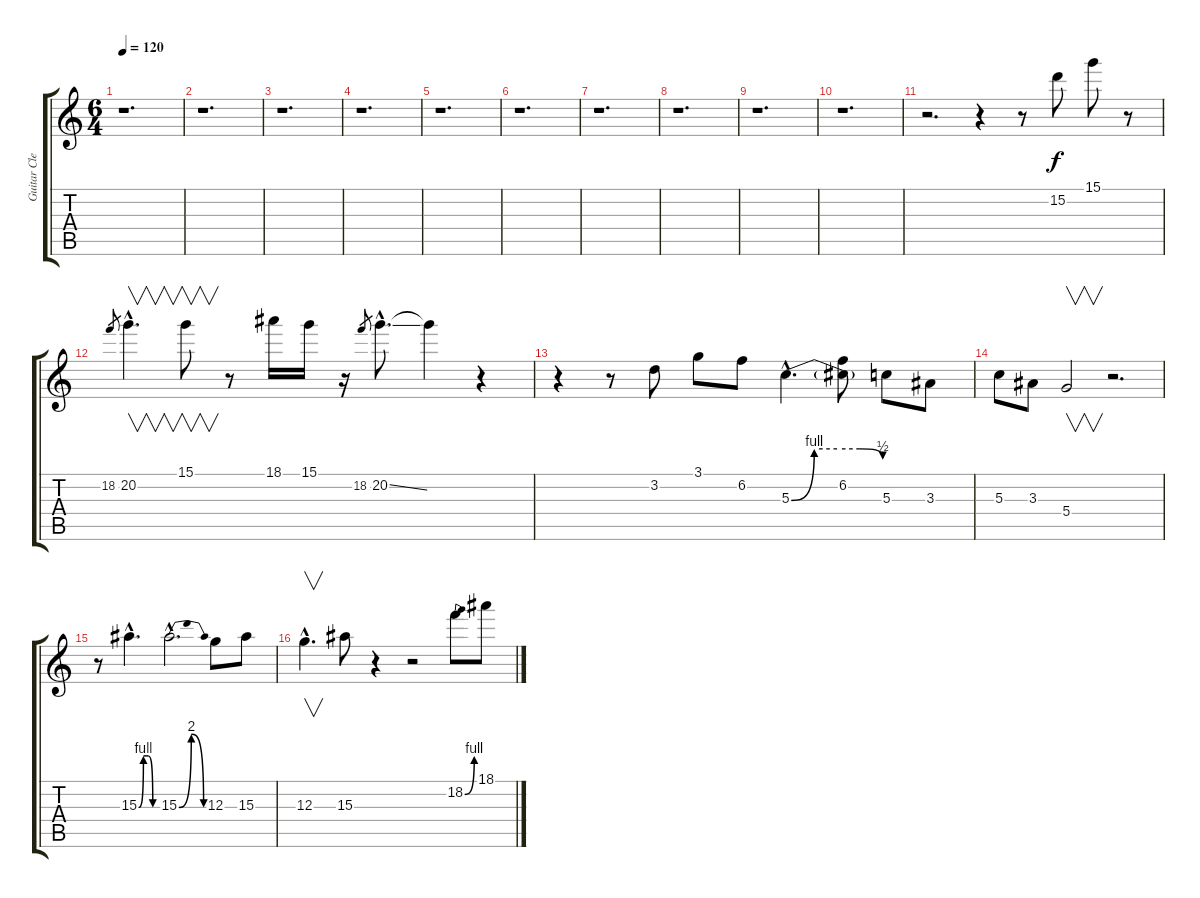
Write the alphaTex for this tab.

\track ("Guitar Clean Solo" "Guitar Cle") {instrument electricguitarclean}
\staff {score tabs}
\tuning (E4 B3 G3 D3 A2 E2) {hide}
\ts (6 4)
\tempo 120
\clef g2
\ks c
r.1{d dy f} |
r.1{d} |
r.1{d} |
r.1{d} |
r.1{d} |
r.1{d} |
r.1{d} |
r.1{d} |
r.1{d} |
r.1{d} |
r.2{d} r.4 r.8 15.2.8 15.1.8 r.8 |
18.2.8{gr} 20.2{hac}.4{v d} 15.1.8{v} r.8 18.1.16 15.1.16 r.16 18.2.8{gr} 20.2{ss hac}.8{d} 20.2{t}.4 r.4 |
r.4 r.8 3.2.8 3.1.8 6.2.8 5.3{be (custom 0 0 15 4 30 4 45 4 60 2) hac}.4{d} (6.2 5.3{t}).8 5.3.8 3.3.8 |
5.3.8 3.3.8 5.4.2{v} r.2{d} |
r.8 15.3{be (custom 0 0 15 4 30 4 45 0 60 0) hac}.4{d} 15.3{be (bendrelease 0 0 15 8 30 8 60 0) hac}.2{d} 12.3.8 15.3.8 |
12.3{hac}.4{v d} 15.3.8 r.4 r.2 18.2{be (bend 0 0 60 4)}.8 18.1.8
